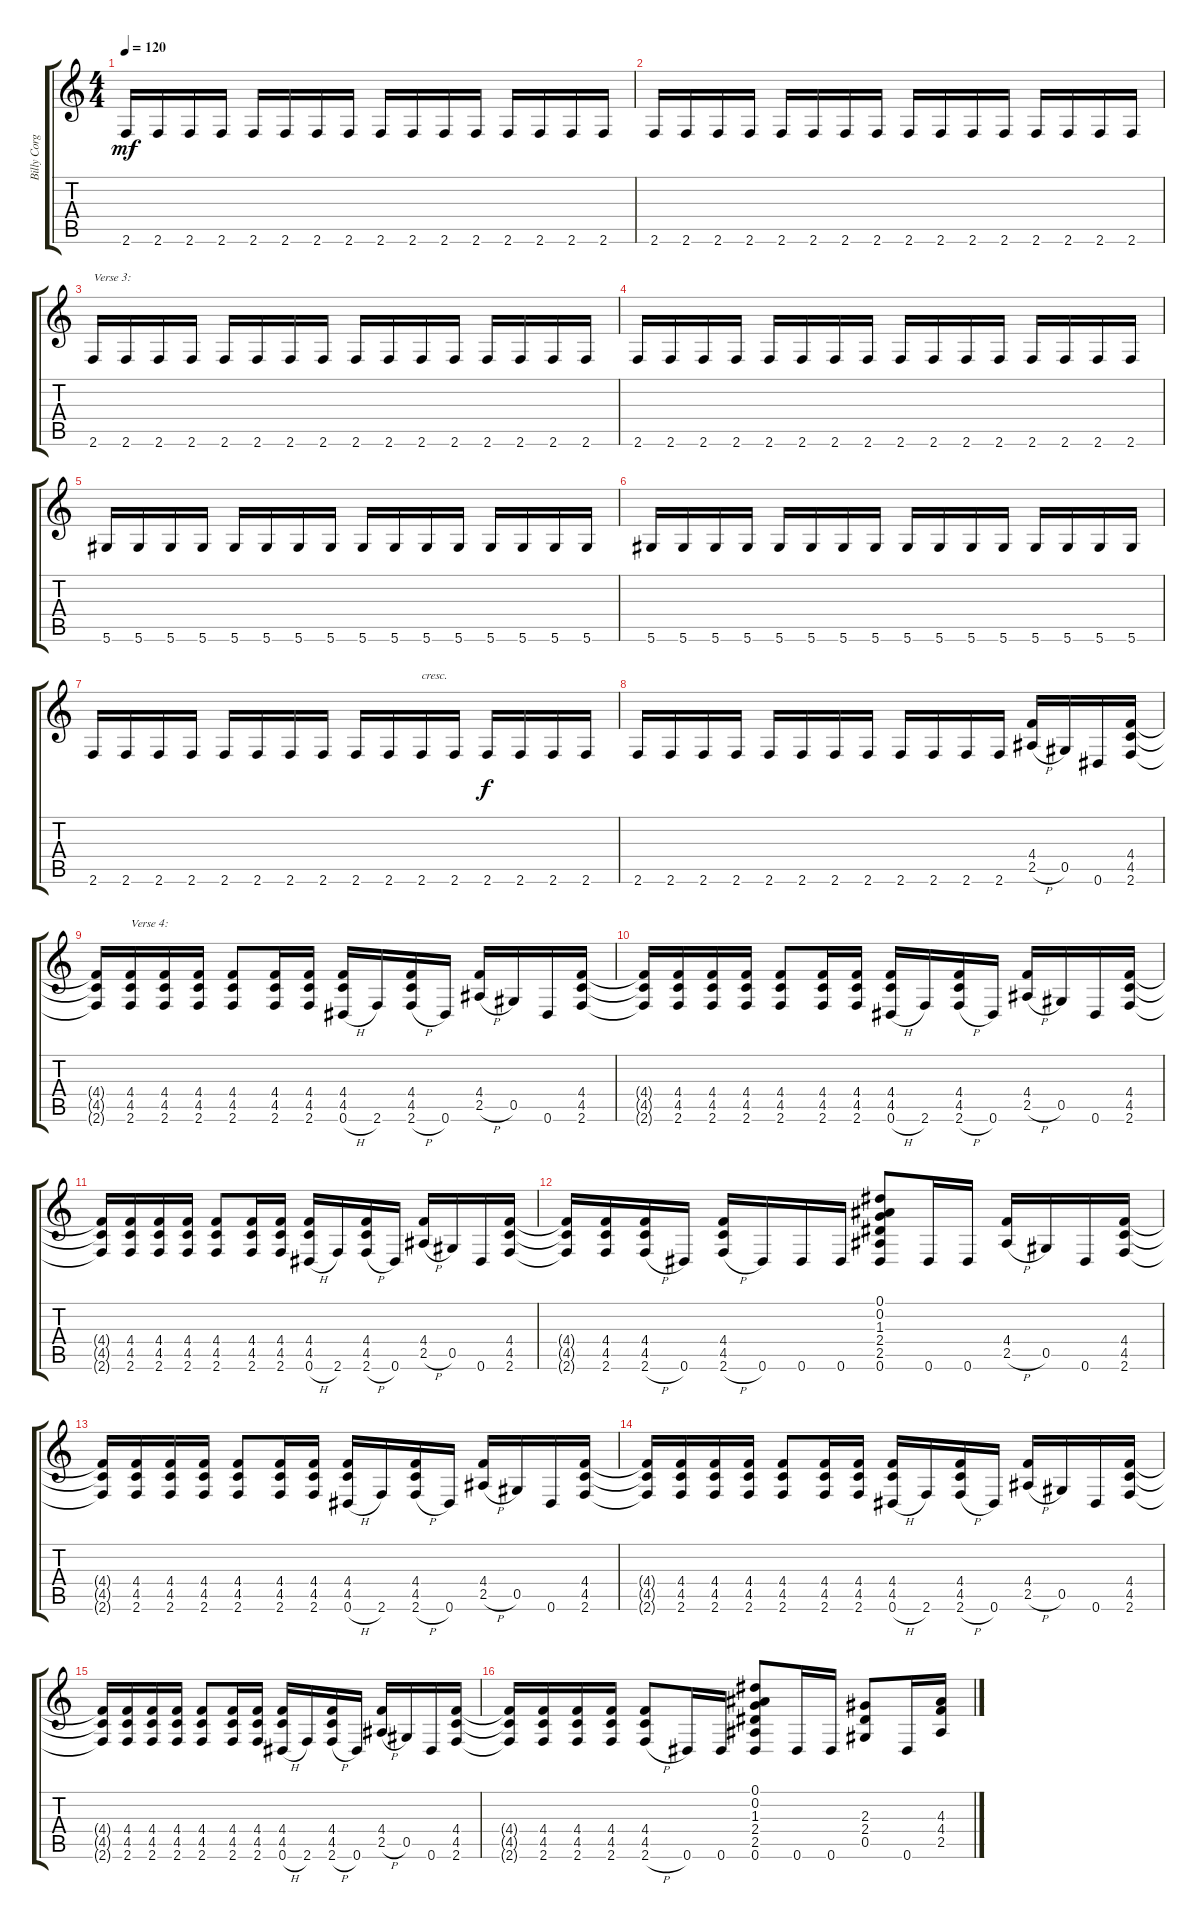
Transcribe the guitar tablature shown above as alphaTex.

\track ("Billy Corgan 1" "Billy Corg") {instrument distortionguitar}
\staff {score tabs}
\tuning (Eb4 Bb3 Gb3 Db3 Ab2 Eb2) {hide}
\ts (4 4)
\tempo 120
\clef g2
\ks c
2.6.16{dy mf} 2.6.16 2.6.16 2.6.16 2.6.16 2.6.16 2.6.16 2.6.16 2.6.16 2.6.16 2.6.16 2.6.16 2.6.16 2.6.16 2.6.16 2.6.16 |
2.6.16 2.6.16 2.6.16 2.6.16 2.6.16 2.6.16 2.6.16 2.6.16 2.6.16 2.6.16 2.6.16 2.6.16 2.6.16 2.6.16 2.6.16 2.6.16 |
2.6.16{txt "Verse 3:"} 2.6.16 2.6.16 2.6.16 2.6.16 2.6.16 2.6.16 2.6.16 2.6.16 2.6.16 2.6.16 2.6.16 2.6.16 2.6.16 2.6.16 2.6.16 |
2.6.16 2.6.16 2.6.16 2.6.16 2.6.16 2.6.16 2.6.16 2.6.16 2.6.16 2.6.16 2.6.16 2.6.16 2.6.16 2.6.16 2.6.16 2.6.16 |
5.6.16 5.6.16 5.6.16 5.6.16 5.6.16 5.6.16 5.6.16 5.6.16 5.6.16 5.6.16 5.6.16 5.6.16 5.6.16 5.6.16 5.6.16 5.6.16 |
5.6.16 5.6.16 5.6.16 5.6.16 5.6.16 5.6.16 5.6.16 5.6.16 5.6.16 5.6.16 5.6.16 5.6.16 5.6.16 5.6.16 5.6.16 5.6.16 |
2.6.16 2.6.16 2.6.16 2.6.16 2.6.16 2.6.16 2.6.16 2.6.16 2.6.16 2.6.16 2.6.16{txt "cresc."} 2.6.16 2.6.16{dy f volume 13} 2.6.16 2.6.16 2.6.16 |
2.6.16 2.6.16 2.6.16 2.6.16 2.6.16 2.6.16 2.6.16 2.6.16 2.6.16 2.6.16 2.6.16 2.6.16 (4.4 2.5{h}).16 0.5.16 0.6.16 (4.4 4.5 2.6).16 |
(4.4{t} 4.5{t} 2.6{t}).16 (4.4 4.5 2.6).16{txt "Verse 4:"} (4.4 4.5 2.6).16 (4.4 4.5 2.6).16 (4.4 4.5 2.6).8 (4.4 4.5 2.6).16 (4.4 4.5 2.6).16 (4.4 4.5 0.6{h}).16 2.6.16 (4.4 4.5 2.6{h}).16 0.6.16 (4.4 2.5{h}).16 0.5.16 0.6.16 (4.4 4.5 2.6).16 |
(4.4{t} 4.5{t} 2.6{t}).16 (4.4 4.5 2.6).16 (4.4 4.5 2.6).16 (4.4 4.5 2.6).16 (4.4 4.5 2.6).8 (4.4 4.5 2.6).16 (4.4 4.5 2.6).16 (4.4 4.5 0.6{h}).16 2.6.16 (4.4 4.5 2.6{h}).16 0.6.16 (4.4 2.5{h}).16 0.5.16 0.6.16 (4.4 4.5 2.6).16 |
(4.4{t} 4.5{t} 2.6{t}).16 (4.4 4.5 2.6).16 (4.4 4.5 2.6).16 (4.4 4.5 2.6).16 (4.4 4.5 2.6).8 (4.4 4.5 2.6).16 (4.4 4.5 2.6).16 (4.4 4.5 0.6{h}).16 2.6.16 (4.4 4.5 2.6{h}).16 0.6.16 (4.4 2.5{h}).16 0.5.16 0.6.16 (4.4 4.5 2.6).16 |
(4.4{t} 4.5{t} 2.6{t}).16 (4.4 4.5 2.6).16 (4.4 4.5 2.6{h}).16 0.6.16 (4.4 4.5 2.6{h}).16 0.6.16 0.6.16 0.6.16 (0.1 0.2 1.3 2.4 2.5 0.6).8 0.6.16 0.6.16 (4.4 2.5{h}).16 0.5.16 0.6.16 (4.4 4.5 2.6).16 |
(4.4{t} 4.5{t} 2.6{t}).16 (4.4 4.5 2.6).16 (4.4 4.5 2.6).16 (4.4 4.5 2.6).16 (4.4 4.5 2.6).8 (4.4 4.5 2.6).16 (4.4 4.5 2.6).16 (4.4 4.5 0.6{h}).16 2.6.16 (4.4 4.5 2.6{h}).16 0.6.16 (4.4 2.5{h}).16 0.5.16 0.6.16 (4.4 4.5 2.6).16 |
(4.4{t} 4.5{t} 2.6{t}).16 (4.4 4.5 2.6).16 (4.4 4.5 2.6).16 (4.4 4.5 2.6).16 (4.4 4.5 2.6).8 (4.4 4.5 2.6).16 (4.4 4.5 2.6).16 (4.4 4.5 0.6{h}).16 2.6.16 (4.4 4.5 2.6{h}).16 0.6.16 (4.4 2.5{h}).16 0.5.16 0.6.16 (4.4 4.5 2.6).16 |
(4.4{t} 4.5{t} 2.6{t}).16 (4.4 4.5 2.6).16 (4.4 4.5 2.6).16 (4.4 4.5 2.6).16 (4.4 4.5 2.6).8 (4.4 4.5 2.6).16 (4.4 4.5 2.6).16 (4.4 4.5 0.6{h}).16 2.6.16 (4.4 4.5 2.6{h}).16 0.6.16 (4.4 2.5{h}).16 0.5.16 0.6.16 (4.4 4.5 2.6).16 |
(4.4{t} 4.5{t} 2.6{t}).16 (4.4 4.5 2.6).16 (4.4 4.5 2.6).16 (4.4 4.5 2.6).16 (4.4 4.5 2.6{h}).8 0.6.16 0.6.16 (0.1 0.2 1.3 2.4 2.5 0.6).8 0.6.16 0.6.16 (2.3 2.4 0.5).8 0.6.16 (4.3 4.4 2.5).16
